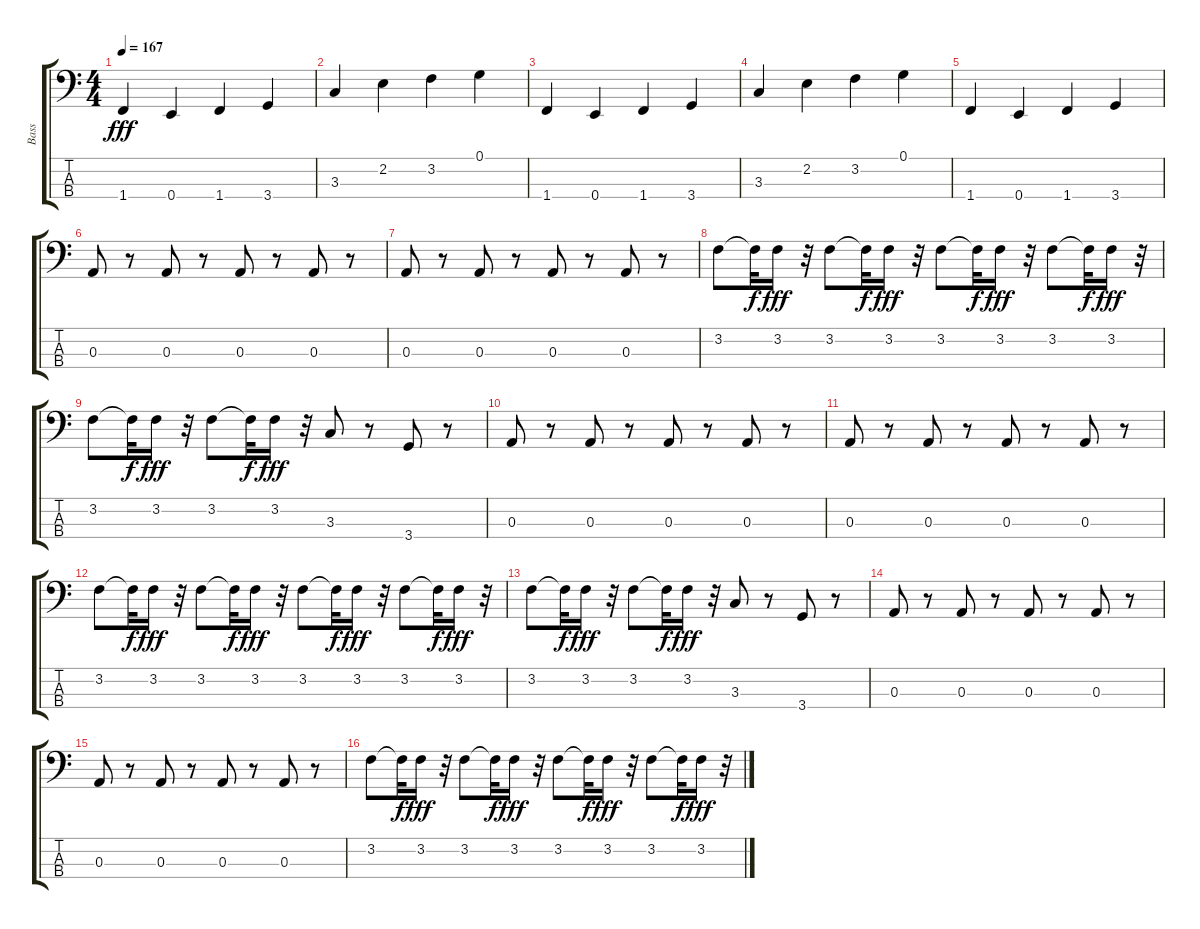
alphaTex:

\track ("Bass" "Bass") {instrument slapbass1}
\staff {score tabs}
\tuning (G2 D2 A1 E1) {hide}
\ts (4 4)
\tempo 167
\clef f4
\ks c
1.4.4{dy fff} 0.4.4 1.4.4 3.4.4 |
3.3.4 2.2.4 3.2.4 0.1.4 |
1.4.4 0.4.4 1.4.4 3.4.4 |
3.3.4 2.2.4 3.2.4 0.1.4 |
1.4.4 0.4.4 1.4.4 3.4.4 |
0.3.8 r.8 0.3.8 r.8 0.3.8 r.8 0.3.8 r.8 |
0.3.8 r.8 0.3.8 r.8 0.3.8 r.8 0.3.8 r.8 |
3.2.8 3.2{t}.32{dy f} 3.2.16{dy fff} r.32 3.2.8 3.2{t}.32{dy f} 3.2.16{dy fff} r.32 3.2.8 3.2{t}.32{dy f} 3.2.16{dy fff} r.32 3.2.8 3.2{t}.32{dy f} 3.2.16{dy fff} r.32 |
3.2.8 3.2{t}.32{dy f} 3.2.16{dy fff} r.32 3.2.8 3.2{t}.32{dy f} 3.2.16{dy fff} r.32 3.3.8 r.8 3.4.8 r.8 |
0.3.8 r.8 0.3.8 r.8 0.3.8 r.8 0.3.8 r.8 |
0.3.8 r.8 0.3.8 r.8 0.3.8 r.8 0.3.8 r.8 |
3.2.8 3.2{t}.32{dy f} 3.2.16{dy fff} r.32 3.2.8 3.2{t}.32{dy f} 3.2.16{dy fff} r.32 3.2.8 3.2{t}.32{dy f} 3.2.16{dy fff} r.32 3.2.8 3.2{t}.32{dy f} 3.2.16{dy fff} r.32 |
3.2.8 3.2{t}.32{dy f} 3.2.16{dy fff} r.32 3.2.8 3.2{t}.32{dy f} 3.2.16{dy fff} r.32 3.3.8 r.8 3.4.8 r.8 |
0.3.8 r.8 0.3.8 r.8 0.3.8 r.8 0.3.8 r.8 |
0.3.8 r.8 0.3.8 r.8 0.3.8 r.8 0.3.8 r.8 |
3.2.8 3.2{t}.32{dy f} 3.2.16{dy fff} r.32 3.2.8 3.2{t}.32{dy f} 3.2.16{dy fff} r.32 3.2.8 3.2{t}.32{dy f} 3.2.16{dy fff} r.32 3.2.8 3.2{t}.32{dy f} 3.2.16{dy fff} r.32
